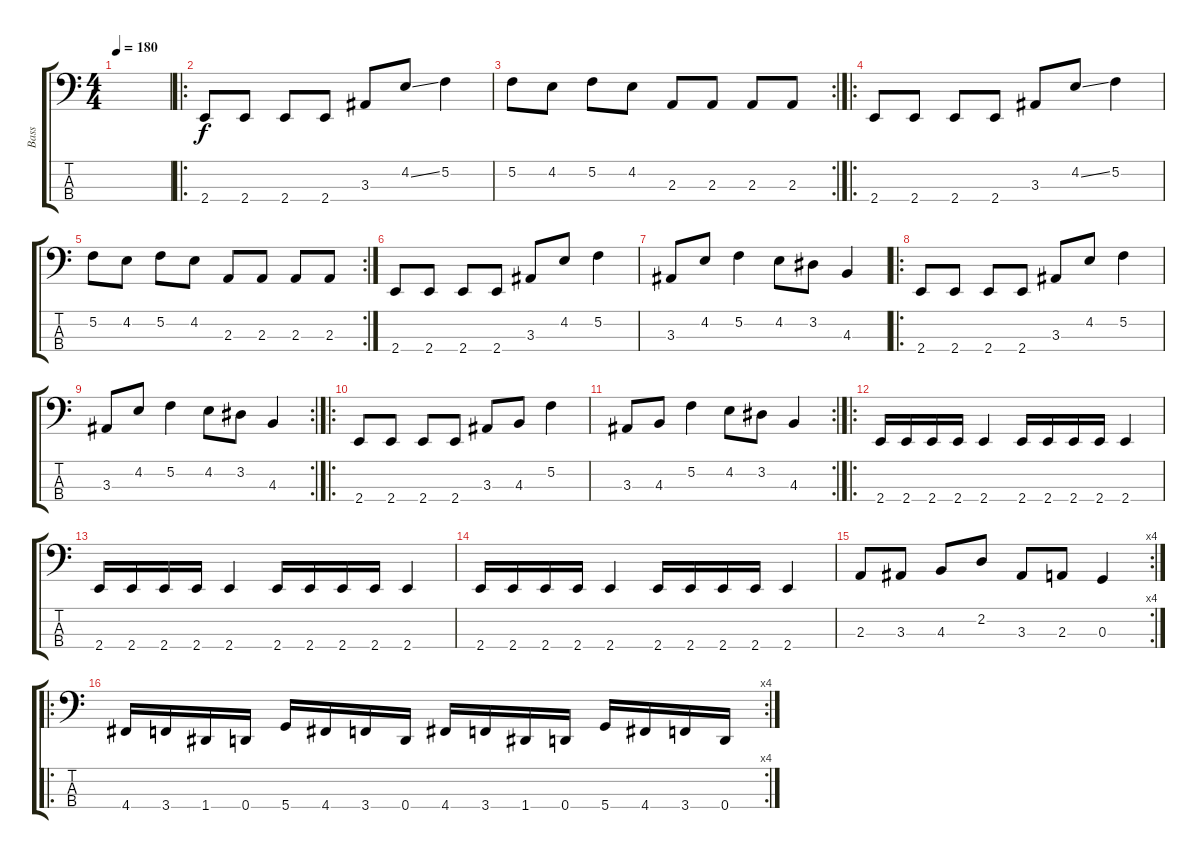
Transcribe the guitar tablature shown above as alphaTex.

\track ("Bass" "Bass") {instrument electricbasspick}
\staff {score tabs}
\tuning (F2 C2 G1 D1) {hide}
\ts (4 4)
\tempo 180
\clef f4
\ks c
|
\ro
2.4.8 2.4.8 2.4.8 2.4.8 3.3.8 4.2{ss}.8 5.2.4 |
\rc 2
5.2.8 4.2.8 5.2.8 4.2.8 2.3.8 2.3.8 2.3.8 2.3.8 |
\ro
2.4.8 2.4.8 2.4.8 2.4.8 3.3.8 4.2{ss}.8 5.2.4 |
\rc 2
5.2.8 4.2.8 5.2.8 4.2.8 2.3.8 2.3.8 2.3.8 2.3.8 |
2.4.8 2.4.8 2.4.8 2.4.8 3.3.8 4.2.8 5.2.4 |
3.3.8 4.2.8 5.2.4 4.2.8 3.2.8 4.3.4 |
\ro
2.4.8 2.4.8 2.4.8 2.4.8 3.3.8 4.2.8 5.2.4 |
\rc 2
3.3.8 4.2.8 5.2.4 4.2.8 3.2.8 4.3.4 |
\ro
2.4.8 2.4.8 2.4.8 2.4.8 3.3.8 4.3.8 5.2.4 |
\rc 2
3.3.8 4.3.8 5.2.4 4.2.8 3.2.8 4.3.4 |
\ro
2.4.16 2.4.16 2.4.16 2.4.16 2.4.4 2.4.16 2.4.16 2.4.16 2.4.16 2.4.4 |
2.4.16 2.4.16 2.4.16 2.4.16 2.4.4 2.4.16 2.4.16 2.4.16 2.4.16 2.4.4 |
2.4.16 2.4.16 2.4.16 2.4.16 2.4.4 2.4.16 2.4.16 2.4.16 2.4.16 2.4.4 |
\rc 4
2.3.8 3.3.8 4.3.8 2.2.8 3.3.8 2.3.8 0.3.4 |
\ro
\rc 4
4.4.16 3.4.16 1.4.16 0.4.16 5.4.16 4.4.16 3.4.16 0.4.16 4.4.16 3.4.16 1.4.16 0.4.16 5.4.16 4.4.16 3.4.16 0.4.16
